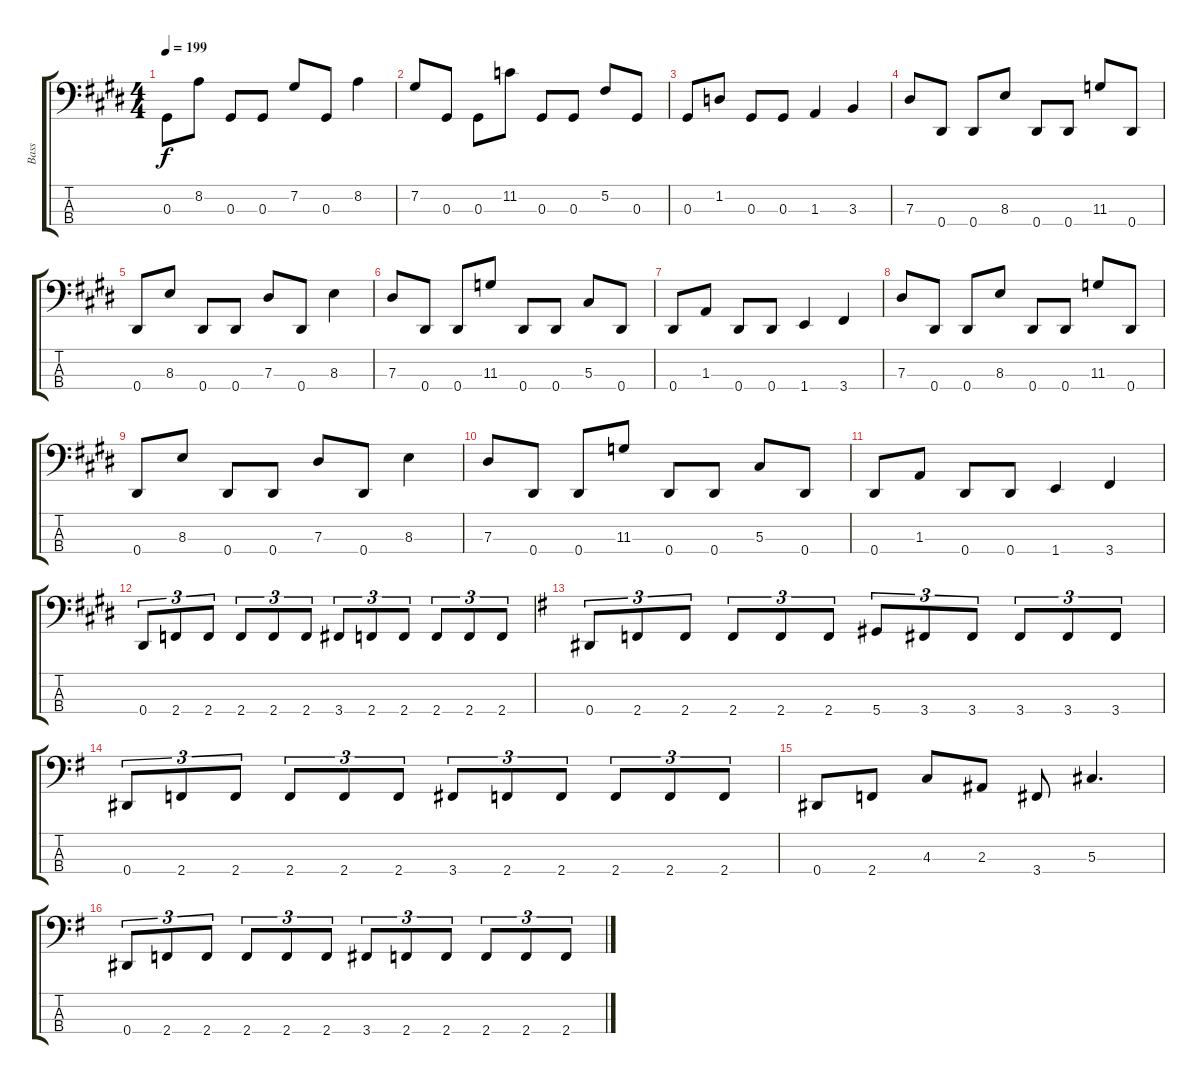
\track ("Bass" "Bass") {instrument electricbasspick}
\staff {score tabs}
\tuning (Gb2 Db2 Ab1 Eb1) {hide}
\ts (4 4)
\tempo 199
\clef f4
\ks e
0.3.8{dy f} 8.2.8 0.3.8 0.3.8 7.2.8 0.3.8 8.2.4 |
\ks c#minor
7.2.8 0.3.8 0.3.8 11.2.8 0.3.8 0.3.8 5.2.8 0.3.8 |
0.3.8 1.2.8 0.3.8 0.3.8 1.3.4 3.3.4 |
\ks e
7.3.8 0.4.8 0.4.8 8.3.8 0.4.8 0.4.8 11.3.8 0.4.8 |
\ks c#minor
0.4.8 8.3.8 0.4.8 0.4.8 7.3.8 0.4.8 8.3.4 |
7.3.8 0.4.8 0.4.8 11.3.8 0.4.8 0.4.8 5.3.8 0.4.8 |
\ks e
0.4.8 1.3.8 0.4.8 0.4.8 1.4.4 3.4.4 |
\ks c#minor
7.3.8 0.4.8 0.4.8 8.3.8 0.4.8 0.4.8 11.3.8 0.4.8 |
0.4.8 8.3.8 0.4.8 0.4.8 7.3.8 0.4.8 8.3.4 |
\ks e
7.3.8 0.4.8 0.4.8 11.3.8 0.4.8 0.4.8 5.3.8 0.4.8 |
\ks c#minor
0.4.8 1.3.8 0.4.8 0.4.8 1.4.4 3.4.4 |
0.4.8{tu (3 2)} 2.4.8{tu (3 2)} 2.4.8{tu (3 2)} 2.4.8{tu (3 2)} 2.4.8{tu (3 2)} 2.4.8{tu (3 2)} 3.4.8{tu (3 2)} 2.4.8{tu (3 2)} 2.4.8{tu (3 2)} 2.4.8{tu (3 2)} 2.4.8{tu (3 2)} 2.4.8{tu (3 2)} |
\ks g
0.4.8{tu (3 2)} 2.4.8{tu (3 2)} 2.4.8{tu (3 2)} 2.4.8{tu (3 2)} 2.4.8{tu (3 2)} 2.4.8{tu (3 2)} 5.4.8{tu (3 2)} 3.4.8{tu (3 2)} 3.4.8{tu (3 2)} 3.4.8{tu (3 2)} 3.4.8{tu (3 2)} 3.4.8{tu (3 2)} |
0.4.8{tu (3 2)} 2.4.8{tu (3 2)} 2.4.8{tu (3 2)} 2.4.8{tu (3 2)} 2.4.8{tu (3 2)} 2.4.8{tu (3 2)} 3.4.8{tu (3 2)} 2.4.8{tu (3 2)} 2.4.8{tu (3 2)} 2.4.8{tu (3 2)} 2.4.8{tu (3 2)} 2.4.8{tu (3 2)} |
0.4.8 2.4.8 4.3.8 2.3.8 3.4.8 5.3.4{d} |
0.4.8{tu (3 2)} 2.4.8{tu (3 2)} 2.4.8{tu (3 2)} 2.4.8{tu (3 2)} 2.4.8{tu (3 2)} 2.4.8{tu (3 2)} 3.4.8{tu (3 2)} 2.4.8{tu (3 2)} 2.4.8{tu (3 2)} 2.4.8{tu (3 2)} 2.4.8{tu (3 2)} 2.4.8{tu (3 2)}
